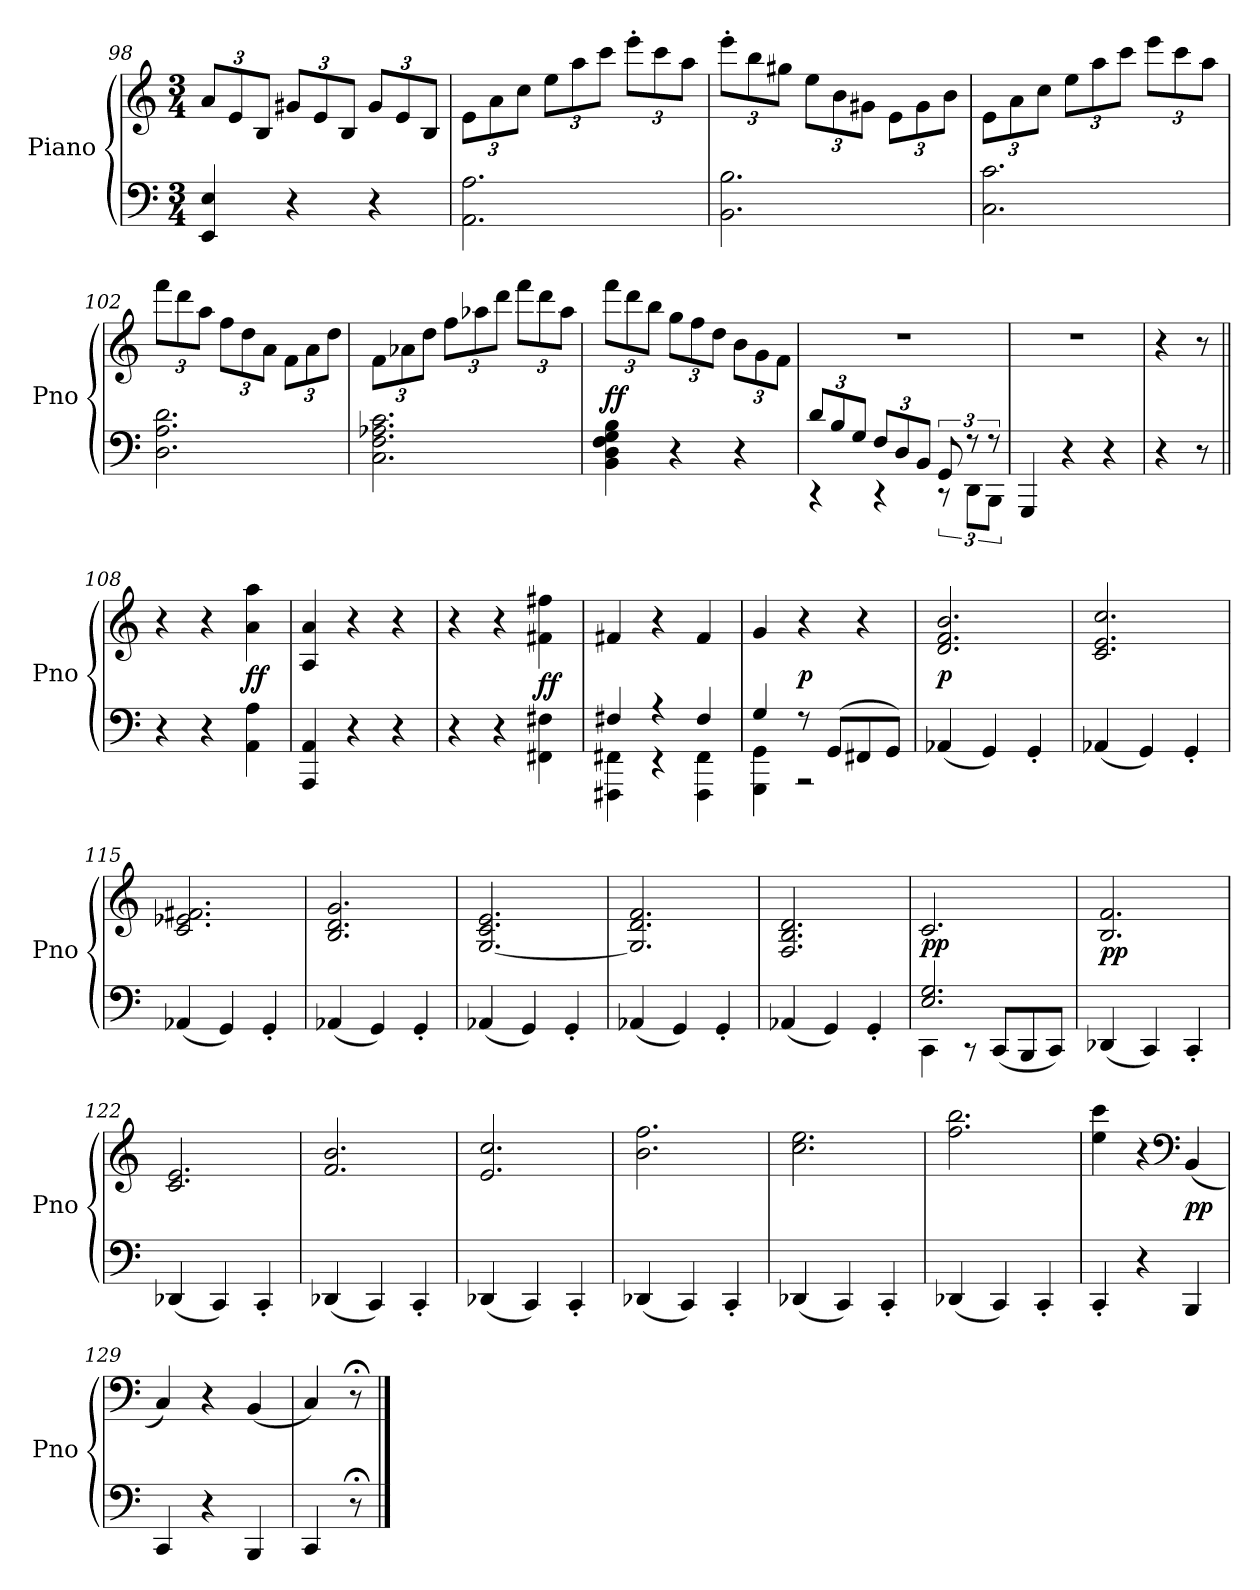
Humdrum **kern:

**kern	**kern	**dynam
*part1	*part1	*part1
*staff2	*staff1	*staff1/2
*I"Piano	*	*
*I'Pno	*	*
*clefF4	*clefG2	*
*k[]	*k[]	*
*C:	*C:	*
*M3/4	*M3/4	*
=98	=98	=98
4EE/ 4E/	12a/L	.
.	12e/	.
.	12B/J	.
4r	12g#X/L	.
.	12e/	.
.	12B/J	.
4r	12g#/L	.
.	12e/	.
.	12B/J	.
=99	=99	=99
2.AA\ 2.A\	12e\L	.
.	12a\	.
.	12cc\J	.
.	12ee\L	.
.	12aa\	.
.	12ccc\J	.
.	12eee'\L	.
.	12ccc\	.
.	12aa\J	.
=100	=100	=100
2.BB\ 2.B\	12eee'\L	.
.	12bb\	.
.	12gg#X\J	.
.	12ee\L	.
.	12b\	.
.	12g#X\J	.
.	12e\L	.
.	12g#\	.
.	12b\J	.
=101	=101	=101
2.C\ 2.c\	12e\L	.
.	12a\	.
.	12cc\J	.
.	12ee\L	.
.	12aa\	.
.	12ccc\J	.
.	12eee\L	.
.	12ccc\	.
.	12aa\J	.
=102	=102	=102
2.D\ 2.A\ 2.d\	12fff\L	.
.	12ddd\	.
.	12aa\J	.
.	12ff\L	.
.	12dd\	.
.	12a\J	.
.	12f\L	.
.	12a\	.
.	12dd\J	.
=103	=103	=103
2.C\ 2.F\ 2.A-X\ 2.c\	12f\L	.
.	12a-X\	.
.	12dd\J	.
.	12ff\L	.
.	12aa-X\	.
.	12ddd\J	.
.	12fff\L	.
.	12ddd\	.
.	12aa-\J	.
=104	=104	=104
4BB\ 4D\ 4F\ 4G\ 4B\	12fff\L	ff
.	12ddd\	.
.	12bb\J	.
4r	12gg\L	.
.	12ff\	.
.	12dd\J	.
4r	12b\L	.
.	12g\	.
.	12f\J	.
=105	=105	=105
*^	*	*
12d/L	4r	2.r	.
12B/	.	.	.
12G/J	.	.	.
12F/L	4r	.	.
12D/	.	.	.
12BB/J	.	.	.
12GG/	12r	.	.
12r	12DD\L	.	.
12r	12BBB\J	.	.
*v	*v	*	*
=106	=106	=106
4GGG/	2.r	.
4r	.	.
4r	.	.
=107	=107	=107
4r	4r	.
8r	8r	.
=108||	=108||	=108||
4r	4r	.
4r	4r	.
4AA\ 4A\	4a\ 4aa\	ff
=109	=109	=109
4AAA/ 4AA/	4A/ 4a/	.
4r	4r	.
4r	4r	.
=110	=110	=110
4r	4r	.
4r	4r	.
4FF#X\ 4F#X\	4f#X\ 4ff#X\	ff
=111	=111	=111
*^	*	*
4F#X/	4FFF#X\ 4FF#X\	4f#X/	.
4r	4r	4r	.
4F#/	4FFF#\ 4FF#\	4f#/	.
=112	=112	=112	=112
4G/	4GGG\ 4GG\	4g/	.
8r	2r	4r	p
(8GG/L	.	.	.
8FF#X/	.	4r	.
8GG/J)	.	.	.
*v	*v	*	*
=113	=113	=113
(4AA-X/	2.d/ 2.f/ 2.b/	p
4GG/)	.	.
4GG'/	.	.
=114	=114	=114
(4AA-X/	2.c/ 2.e/ 2.cc/	.
4GG/)	.	.
4GG'/	.	.
=115	=115	=115
(4AA-X/	2.c/ 2.e-X/ 2.f#X/	.
4GG/)	.	.
4GG'/	.	.
=116	=116	=116
(4AA-X/	2.B/ 2.d/ 2.g/	.
4GG/)	.	.
4GG'/	.	.
=117	=117	=117
(4AA-X/	[2.G/ 2.c/ 2.e/	.
4GG/)	.	.
4GG'/	.	.
=118	=118	=118
(4AA-X/	2.G]/ 2.d/ 2.f/	.
4GG/)	.	.
4GG'/	.	.
=119	=119	=119
(4AA-X/	2.F/ 2.B/ 2.d/	.
4GG/)	.	.
4GG'/	.	.
=120	=120	=120
*^	*	*
2.E/ 2.G/	4CC\	2.c/	pp
.	8r	.	.
.	(8CC/L	.	.
.	8BBB/	.	.
.	8CC/J)	.	.
*v	*v	*	*
=121	=121	=121
(4DD-X/	2.B/ 2.f/	pp
4CC/)	.	.
4CC'/	.	.
=122	=122	=122
(4DD-X/	2.c/ 2.e/	.
4CC/)	.	.
4CC'/	.	.
=123	=123	=123
(4DD-X/	2.f/ 2.b/	.
4CC/)	.	.
4CC'/	.	.
=124	=124	=124
(4DD-X/	2.e/ 2.cc/	.
4CC/)	.	.
4CC'/	.	.
=125	=125	=125
(4DD-X/	2.b\ 2.ff\	.
4CC/)	.	.
4CC'/	.	.
=126	=126	=126
(4DD-X/	2.cc\ 2.ee\	.
4CC/)	.	.
4CC'/	.	.
=127	=127	=127
(4DD-X/	2.ff\ 2.bb\	.
4CC/)	.	.
4CC'/	.	.
=128	=128	=128
4CC'/	4ee\ 4ccc\	.
4r	4r	.
*	*clefF4	*
4BBB/	(4BB/	pp
=129	=129	=129
4CC/	4C/)	.
4r	4r	.
4BBB/	(4BB/	.
=130	=130	=130
4CC/	4C/)	.
8r;<	8r;<	.
==	==	==
*-	*-	*-
